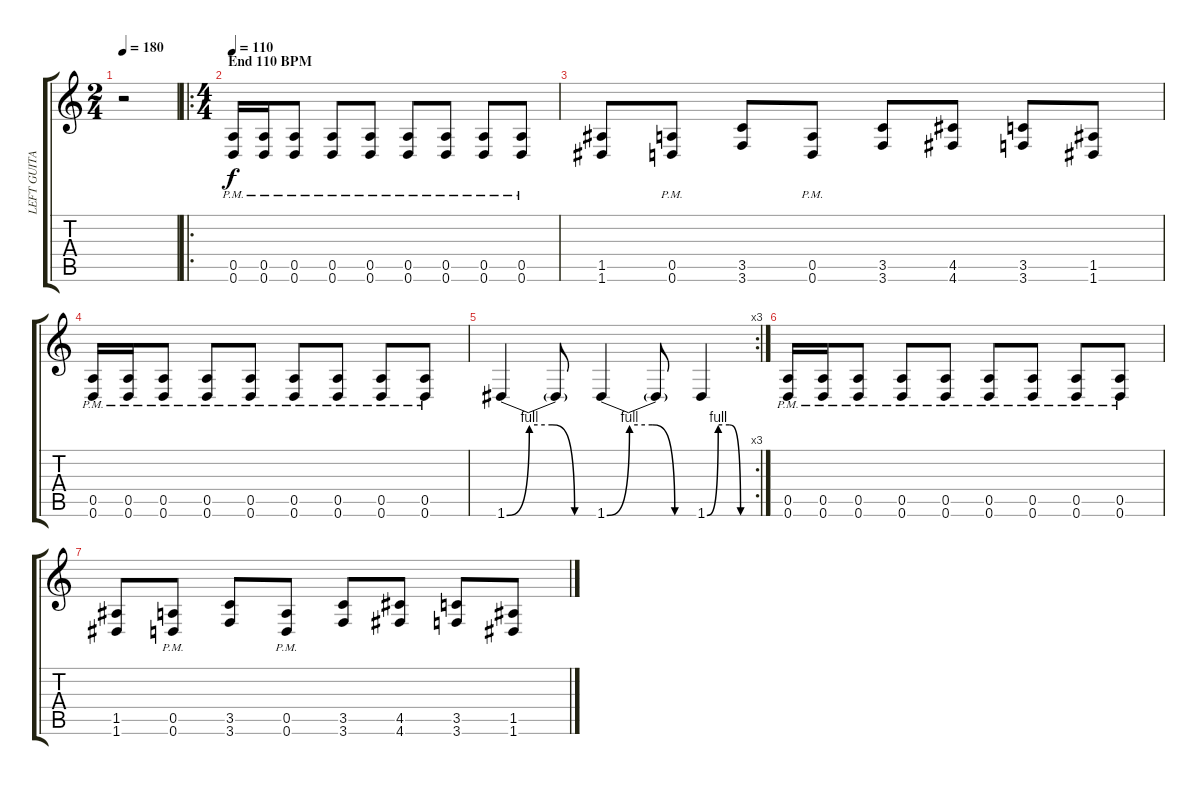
\track ("LEFT GUITAR" "LEFT GUITA") {instrument overdrivenguitar}
\staff {score tabs}
\tuning (E4 B3 G3 D3 A2 D2) {hide}
\ts (2 4)
\tempo 180
\clef g2
\ks c
r.2{dy f} |
\ro
\ts (4 4)
\section ("" "End 110 BPM")
\tempo 110
(0.5{pm} 0.6{pm}).16 (0.5{pm} 0.6{pm}).16 (0.5{pm} 0.6{pm}).8 (0.5{pm} 0.6{pm}).8 (0.5{pm} 0.6{pm}).8 (0.5{pm} 0.6{pm}).8 (0.5{pm} 0.6{pm}).8 (0.5{pm} 0.6{pm}).8 (0.5{pm} 0.6{pm}).8 |
(1.5 1.6).8 (0.5{pm} 0.6{pm}).8 (3.5 3.6).8 (0.5{pm} 0.6{pm}).8 (3.5 3.6).8 (4.5 4.6).8 (3.5 3.6).8 (1.5 1.6).8 |
(0.5{pm} 0.6{pm}).16 (0.5{pm} 0.6{pm}).16 (0.5{pm} 0.6{pm}).8 (0.5{pm} 0.6{pm}).8 (0.5{pm} 0.6{pm}).8 (0.5{pm} 0.6{pm}).8 (0.5{pm} 0.6{pm}).8 (0.5{pm} 0.6{pm}).8 (0.5{pm} 0.6{pm}).8 |
\rc 3
1.6{be (custom 0 0 15 4 30 4 45 0 60 0)}.4 1.6{t}.8 1.6{be (custom 0 0 15 4 30 4 45 0 60 0)}.4 1.6{t}.8 1.6{be (custom 0 0 15 4 30 4 45 0 60 0)}.4 |
(0.5{pm} 0.6{pm}).16 (0.5{pm} 0.6{pm}).16 (0.5{pm} 0.6{pm}).8 (0.5{pm} 0.6{pm}).8 (0.5{pm} 0.6{pm}).8 (0.5{pm} 0.6{pm}).8 (0.5{pm} 0.6{pm}).8 (0.5{pm} 0.6{pm}).8 (0.5{pm} 0.6{pm}).8 |
(1.5 1.6).8 (0.5{pm} 0.6{pm}).8 (3.5 3.6).8 (0.5{pm} 0.6{pm}).8 (3.5 3.6).8 (4.5 4.6).8 (3.5 3.6).8 (1.5 1.6).8
